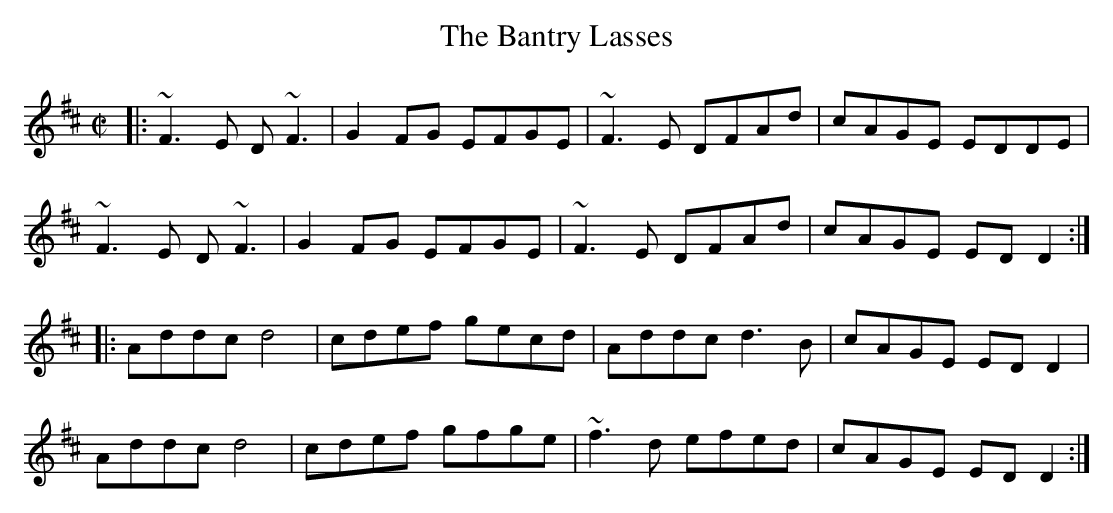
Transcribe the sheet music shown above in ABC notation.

X:1
T:Bantry Lasses, The
M:C|
K:D
|: ~F3E D~F3 | G2FG EFGE | ~F3E DFAd | cAGE EDDE |
~F3E D~F3 | G2FG EFGE | ~F3E DFAd | cAGE EDD2 :|
|: Addc d4 | cdef gecd | Addc d3B | cAGE EDD2 |
Addc d4 | cdef gfge | ~f3d efed | cAGE EDD2 :|
